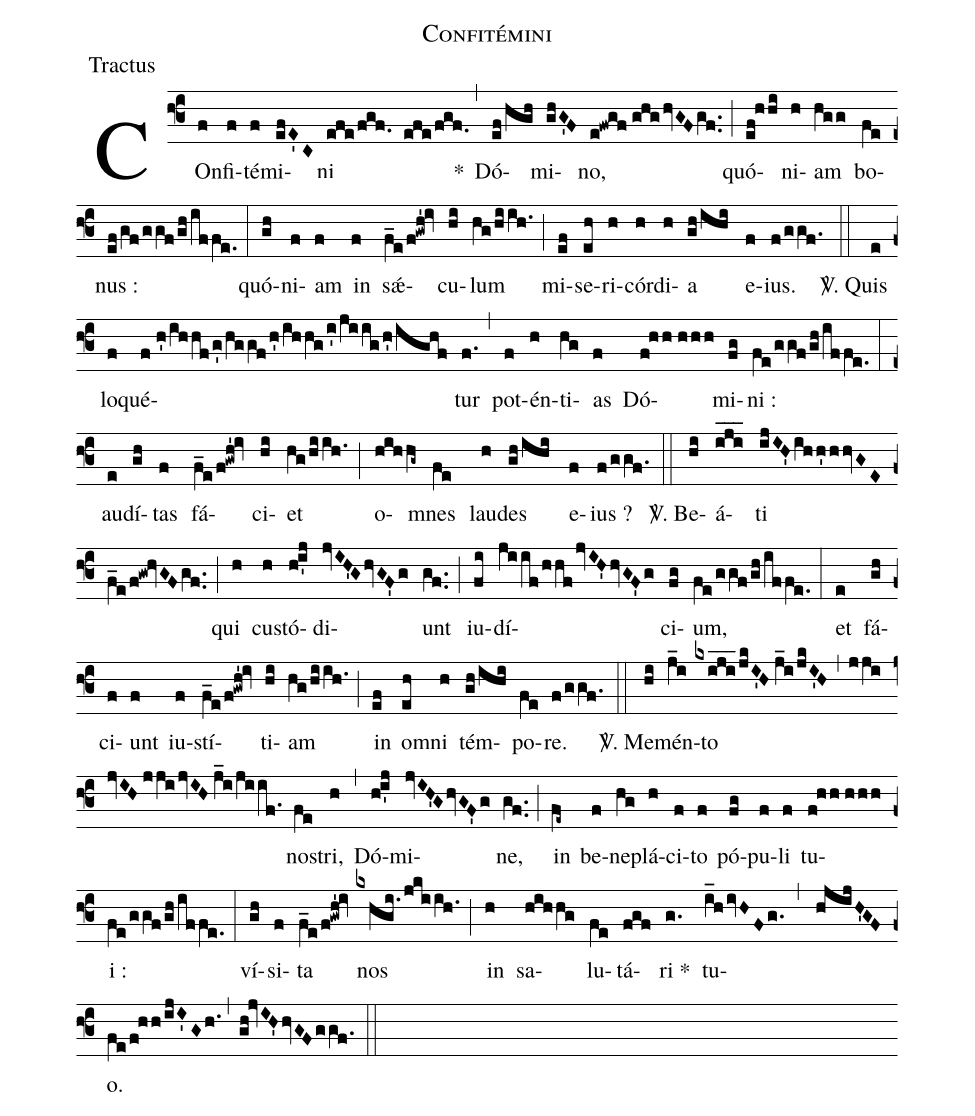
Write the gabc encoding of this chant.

name:Confitémini;
office-part:Tractus;
%%
(f3) COn(f)fi(f)té(f)mi(efE'C)ni(efe!/fgf. efe!/fgf.) *(,) Dó(ef!/hgh)mi(ghG'F)no,(e!fwgf!//ghghvGFgf..) (;) quó(ef!hhi)ni(h)am(hgg) bo(fe)nus :(ef!/gf!/ggf!/gh!/iffe.) (:)
quó(gh)ni(f)am(f) in(f) s<sp>'ae</sp>(f_e!/f!gwh'!iv)cu(hi)lum(hg!/hiih.) (;) mi(ef)se(eh)ri(h)cór(h)di(h)a(gh!/ihi) e(f)ius.(f!/ggf.) (::)

<sp>V/</sp>. Quis(e) lo(f)qué(f!//h'!/ihhf/g'!/hggf/h'!/ihhg/i'!/jiig/h'!/ighf)tur(f.) (,) pot(f)én(h)ti(hg)as(f) Dó(f!hh!//hhh)mi(fg)ni :(fe!/ggf!/gh!/iffe.) (:)
au(e)dí(gh)tas(f) fá(f_e/!f!gwh'!iv)ci(hi)et(hg!/hiih.) (;) o(hihhg~)mnes(fe) lau(h)des(gh!/ihi) e(f)ius ?(f!/ggf.) (::)

<sp>V/</sp>. Be(hi)á(iji___)ti(ijIH'ih!/h'hhvGE/f_e!/f!gw!hvGFgf..) (;) qui(h) cu(h)stó(h!i'j)di(jvIH'GhvGF'g)unt(gf..) (;) iu(fi)dí(jiif!/hhf/jvIH'hvGF'g)ci(fg)um,(fe!/ggf!/gh!/iffe.) (:)
et(e) fá(gh)ci(f)unt(f) iu(f)stí(f_e/f!gwh'!iv)ti(hi)am(hg/hiih.) (;) in(ef) o(eh)mni(h) tém(gh!/ihi)po(fe)re.(f!/ggf.) (::)

<sp>V/</sp>. Me(hi)mén(j_i)to(kxiji___!/jkI'H!//j_i!/jkI'H,jjijvIH//jjijvIH!//j_i!/jiif.) no(fe)stri,(h) (,) Dó(h!i'j)mi(jvIH'GhvGF'g)ne,(gf..) (;) in(fe~) be(f)ne(hg)plá(h)ci(f)to(f) pó(fg)pu(f)li(f) tu(f!hh!//hhh)i :(fe!/ggf!/gh!/iffe.) (:)
ví(gh)si(f)ta(f_e!/f!gwh'!iv) nos(kxhgi.!/jkiih.) (;) in(h) sa(hihhg)lu(fe)tá(fgf)ri *(g.) tu(i_hivHFg.,hjijH'GF)o.(fe!/f!hh!/ijI'Gh.,gh!jvIH'hvGFggf.) (::)
